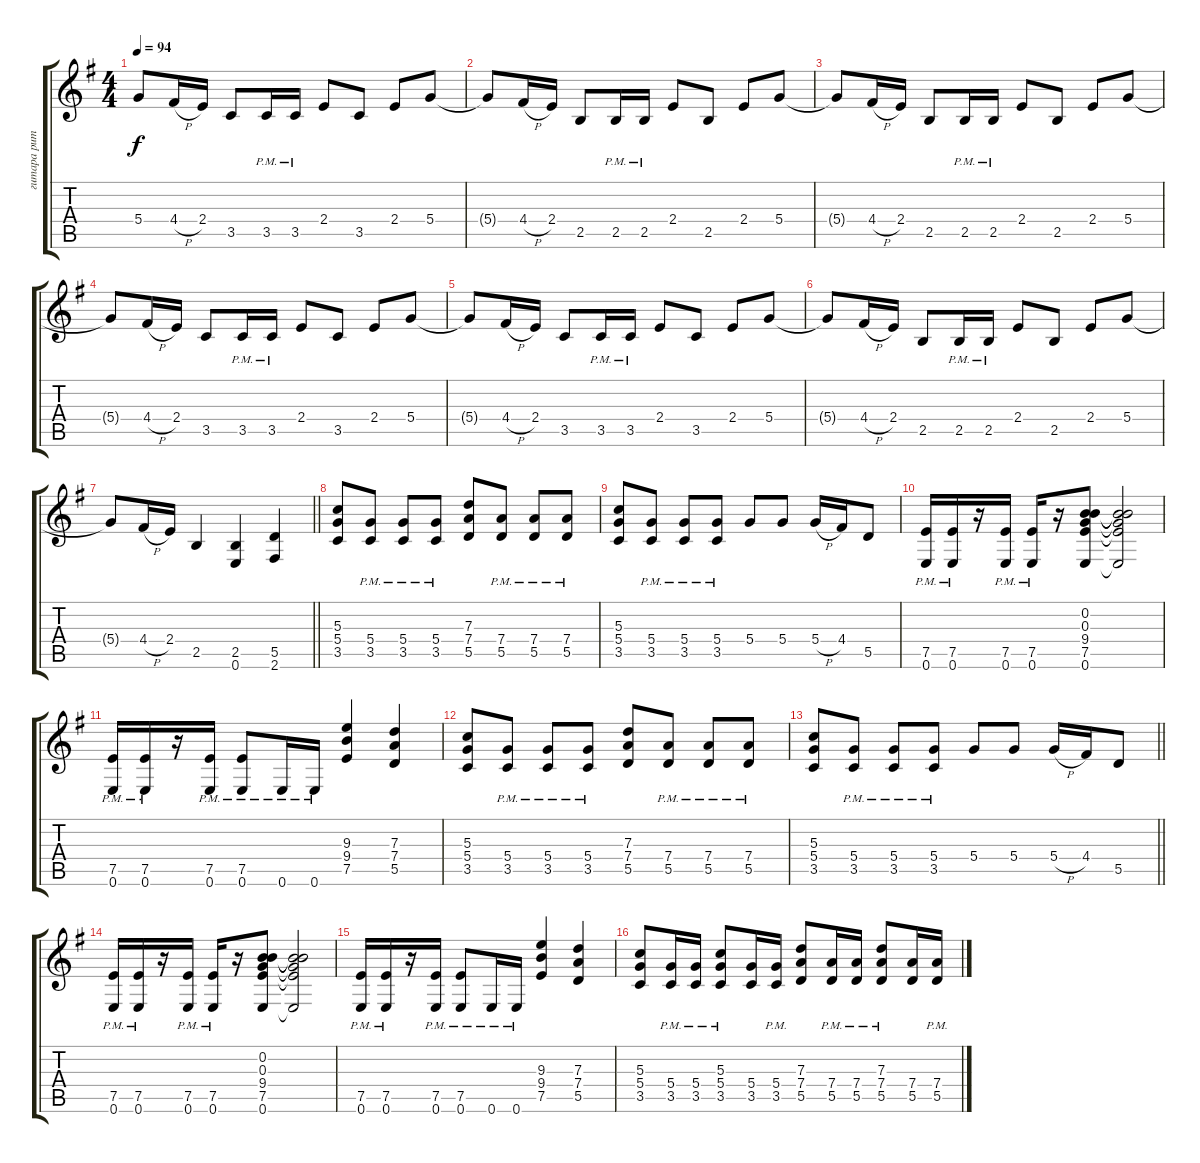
\track ("гитара ритм" "гитара рит") {instrument distortionguitar}
\staff {score tabs}
\tuning (E4 B3 G3 D3 A2 E2) {hide}
\ts (4 4)
\tempo 94
\clef g2
\ks g
5.4{t}.8{dy f} 4.4{h}.16 2.4.16 3.5.8 3.5{pm}.16 3.5{pm}.16 2.4.8 3.5.8 2.4.8 5.4.8 |
5.4{t}.8 4.4{h}.16 2.4.16 2.5.8 2.5{pm}.16 2.5{pm}.16 2.4.8 2.5.8 2.4.8 5.4.8 |
5.4{t}.8 4.4{h}.16 2.4.16 2.5.8 2.5{pm}.16 2.5{pm}.16 2.4.8 2.5.8 2.4.8 5.4.8 |
5.4{t}.8 4.4{h}.16 2.4.16 3.5.8 3.5{pm}.16 3.5{pm}.16 2.4.8 3.5.8 2.4.8 5.4.8 |
5.4{t}.8 4.4{h}.16 2.4.16 3.5.8 3.5{pm}.16 3.5{pm}.16 2.4.8 3.5.8 2.4.8 5.4.8 |
5.4{t}.8 4.4{h}.16 2.4.16 2.5.8 2.5{pm}.16 2.5{pm}.16 2.4.8 2.5.8 2.4.8 5.4.8 |
\barLineRight lightlight
5.4{t}.8 4.4{h}.16 2.4.16 2.5.4 (2.5 0.6).4 (5.5 2.6).4 |
(5.3 5.4 3.5).8 (5.4{pm} 3.5{pm}).8 (5.4{pm} 3.5{pm}).8 (5.4{pm} 3.5{pm}).8 (7.3 7.4 5.5).8 (7.4{pm} 5.5{pm}).8 (7.4{pm} 5.5{pm}).8 (7.4{pm} 5.5{pm}).8 |
(5.3 5.4 3.5).8 (5.4{pm} 3.5{pm}).8 (5.4{pm} 3.5{pm}).8 (5.4{pm} 3.5{pm}).8 5.4.8 5.4.8 5.4{h}.16 4.4.16 5.5.8 |
(7.5{pm} 0.6{pm}).16 (7.5{pm} 0.6{pm}).16 r.16 (7.5{pm} 0.6{pm}).16 (7.5{pm} 0.6{pm}).16 r.16 (0.2 0.3 9.4 7.5 0.6).8 (0.2{t} 0.3{t} 9.4{t} 7.5{t} 0.6{t}).2 |
(7.5{pm} 0.6{pm}).16 (7.5{pm} 0.6{pm}).16 r.16 (7.5{pm} 0.6{pm}).16 (7.5{pm} 0.6{pm}).8 0.6{pm}.16 0.6{pm}.16 (9.3 9.4 7.5).4 (7.3 7.4 5.5).4 |
(5.3 5.4 3.5).8 (5.4{pm} 3.5{pm}).8 (5.4{pm} 3.5{pm}).8 (5.4{pm} 3.5{pm}).8 (7.3 7.4 5.5).8 (7.4{pm} 5.5{pm}).8 (7.4{pm} 5.5{pm}).8 (7.4{pm} 5.5{pm}).8 |
\barLineRight lightlight
(5.3 5.4 3.5).8 (5.4{pm} 3.5{pm}).8 (5.4{pm} 3.5{pm}).8 (5.4{pm} 3.5{pm}).8 5.4.8 5.4.8 5.4{h}.16 4.4.16 5.5.8 |
(7.5{pm} 0.6{pm}).16 (7.5{pm} 0.6{pm}).16 r.16 (7.5{pm} 0.6{pm}).16 (7.5{pm} 0.6{pm}).16 r.16 (0.2 0.3 9.4 7.5 0.6).8 (0.2{t} 0.3{t} 9.4{t} 7.5{t} 0.6{t}).2 |
(7.5{pm} 0.6{pm}).16 (7.5{pm} 0.6{pm}).16 r.16 (7.5{pm} 0.6{pm}).16 (7.5{pm} 0.6{pm}).8 0.6{pm}.16 0.6{pm}.16 (9.3 9.4 7.5).4 (7.3 7.4 5.5).4 |
(5.3 5.4 3.5).8 (5.4{pm} 3.5{pm}).16 (5.4{pm} 3.5{pm}).16 (5.3 5.4{pm} 3.5{pm}).8 (5.4 3.5).16 (5.4{pm} 3.5{pm}).16 (7.3 7.4 5.5).8 (7.4{pm} 5.5{pm}).16 (7.4{pm} 5.5{pm}).16 (7.3 7.4{pm} 5.5{pm}).8 (7.4 5.5).16 (7.4{pm} 5.5{pm}).16
